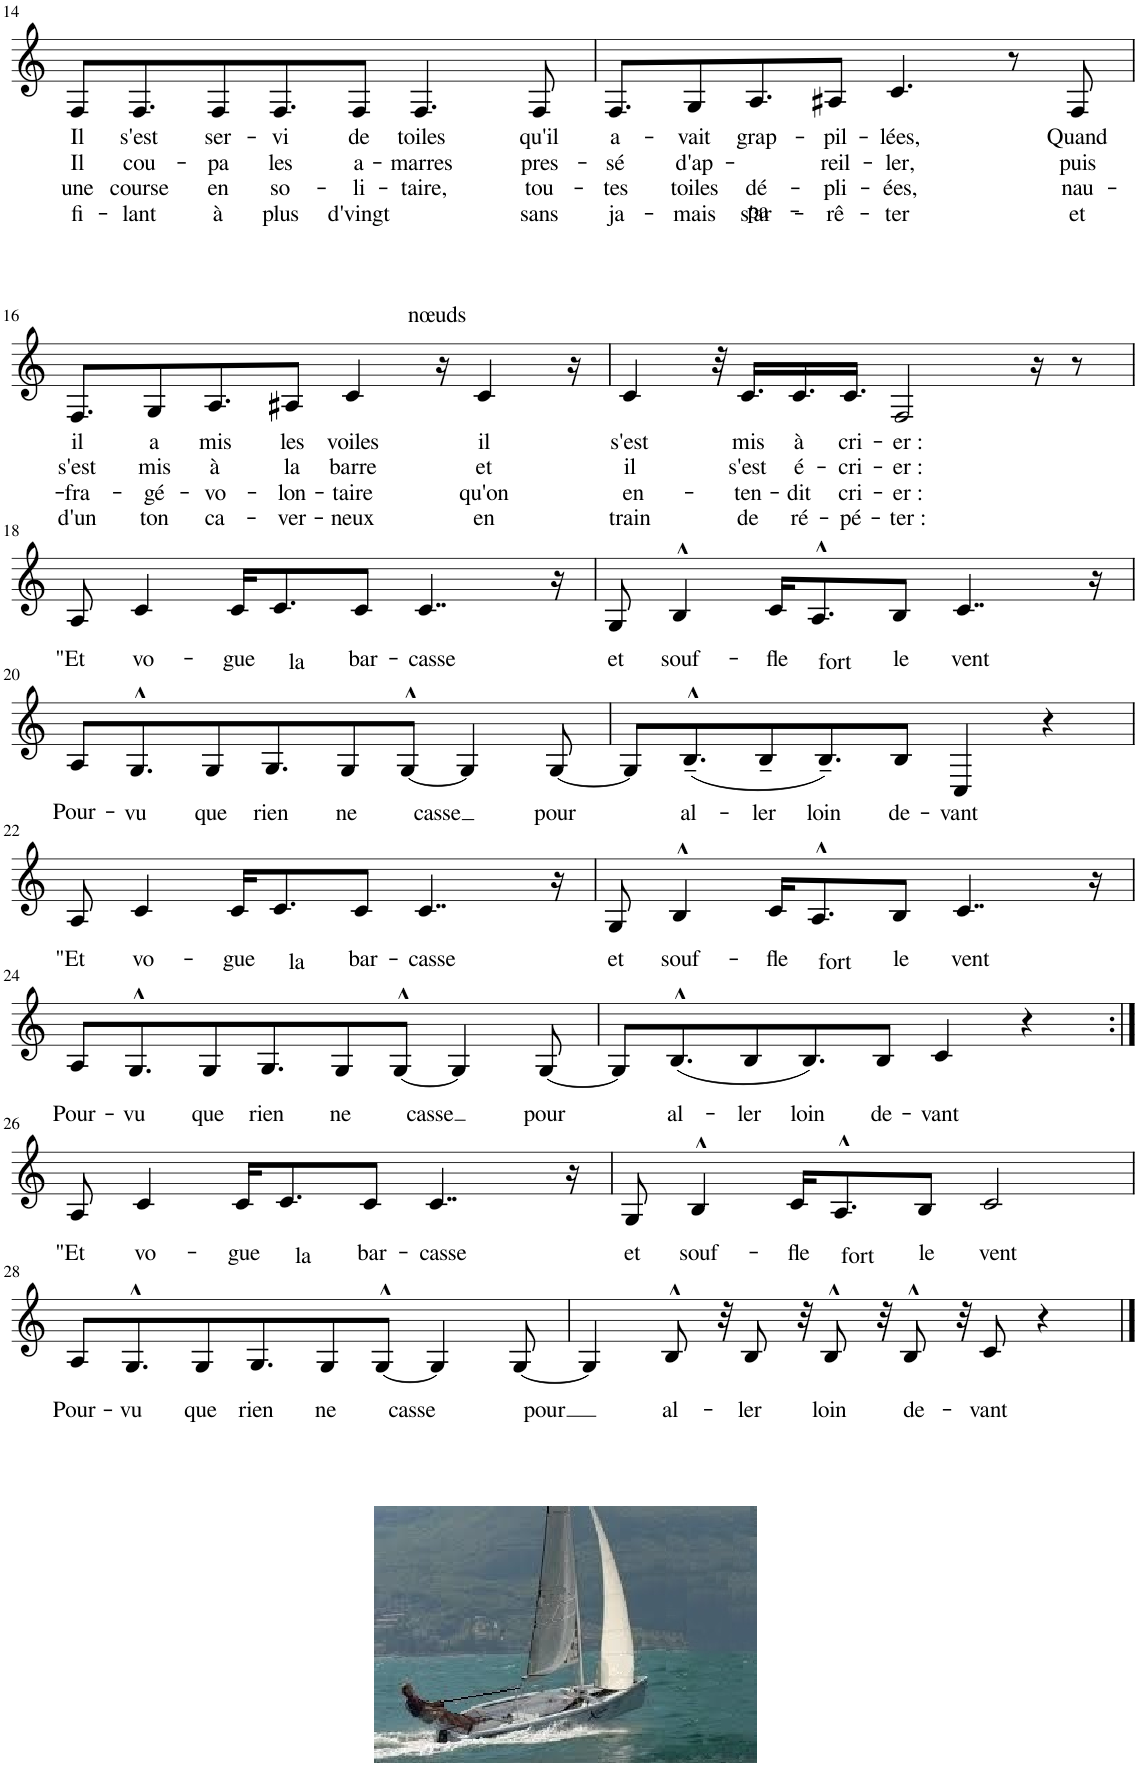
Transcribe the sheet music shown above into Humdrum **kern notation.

**kern	**text	**text	**text	**text
*part1	*part1	*part1	*part1	*part1
*staff1	*staff1	*staff1	*staff1	*staff1
*I"Piano	*	*	*	*
*I'Pia.	*	*	*	*
!!LO:PB:g=z
*clefG2	*	*	*	*
*k[]	*	*	*	*
*M10/8	*	*	*	*
=14	=14	=14	=14	=14
!	!LO:LY:b	!LO:LY:b	!LO:LY:b	!LO:LY:b
8F/L	Il	Il	une	fi-
!	!LO:LY:b	!LO:LY:b	!LO:LY:b	!LO:LY:b
8.F/	s'est	cou-	course	-lant
!	!LO:LY:b	!LO:LY:b	!LO:LY:b	!LO:LY:b
8F/	ser-	-pa	en	à
!	!LO:LY:b	!LO:LY:b	!LO:LY:b	!LO:LY:b
8.F/	-vi	les	so-	plus
!	!LO:LY:b	!LO:LY:b	!LO:LY:b	!LO:LY:b
8F/J	de	a-	-li-	d'vingt
!	!LO:LY:b	!LO:LY:b	!LO:LY:b	!LO:LY:b
4.F/	toiles	-marres	-taire,	nœuds
!	!LO:LY:b	!LO:LY:b	!LO:LY:b	!LO:LY:b
8F/	qu'il	pres-	tou-	sans
=15	=15	=15	=15	=15
!	!LO:LY:b	!LO:LY:b	!LO:LY:b	!LO:LY:b
8.F/L	a-	-sé	-tes	ja-
!	!LO:LY:b	!LO:LY:b	!LO:LY:b	!LO:LY:b
8G/	-vait	d'ap-	toiles	-mais
!	!LO:LY:b	!LO:LY:b	!LO:LY:b	!LO:LY:b
8.A/	grap-	-pa-	dé-	s'ar-
!	!LO:LY:b	!LO:LY:b	!LO:LY:b	!LO:LY:b
8A#X/J	-pil-	-reil-	-pli-	-rê-
!	!LO:LY:b	!LO:LY:b	!LO:LY:b	!LO:LY:b
4.c/	-lées,	-ler,	-ées,	-ter
8r	.	.	.	.
!	!LO:LY:b	!LO:LY:b	!LO:LY:b	!LO:LY:b
8F/	Quand	puis	nau-	et
!!LO:LB:g=z
=16	=16	=16	=16	=16
!	!LO:LY:b	!LO:LY:b	!LO:LY:b	!LO:LY:b
8.F/L	il	s'est	-fra-	d'un
!	!LO:LY:b	!LO:LY:b	!LO:LY:b	!LO:LY:b
8G/	a	mis	-gé-	ton
!	!LO:LY:b	!LO:LY:b	!LO:LY:b	!LO:LY:b
8.A/	mis	à	-vo-	ca-
!	!LO:LY:b	!LO:LY:b	!LO:LY:b	!LO:LY:b
8A#X/J	les	la	-lon-	-ver-
!	!LO:LY:b	!LO:LY:b	!LO:LY:b	!LO:LY:b
4c/	voiles	barre	-taire	-neux
16r	.	.	.	.
!	!LO:LY:b	!LO:LY:b	!LO:LY:b	!LO:LY:b
4c/	il	et	qu'on	en
16r	.	.	.	.
=17	=17	=17	=17	=17
!	!LO:LY:b	!LO:LY:b	!LO:LY:b	!LO:LY:b
4c/	s'est	il	en-	train
32r	.	.	.	.
!	!LO:LY:b	!LO:LY:b	!LO:LY:b	!LO:LY:b
16.c/LL	mis	s'est	-ten-	-de
!	!LO:LY:b	!LO:LY:b	!LO:LY:b	!LO:LY:b
16.c/	à	é-	-dit	ré-
!	!LO:LY:b	!LO:LY:b	!LO:LY:b	!LO:LY:b
16.c/JJ	cri-	-cri-	cri-	-pé-
!	!LO:LY:b	!LO:LY:b	!LO:LY:b	!LO:LY:b
2F/	-er :	-er :	-er :	-ter :
16r	.	.	.	.
8r	.	.	.	.
!!LO:LB:g=z
=18	=18	=18	=18	=18
!	!LO:LY:b	!	!	!
8A/	"Et	.	.	.
!	!LO:LY:b	!	!	!
4c/	vo-	.	.	.
!	!LO:LY:b	!	!	!
16c/KL	-gue	.	.	.
!	!LO:LY:b	!	!	!
8.c/	la	.	.	.
!	!LO:LY:b	!	!	!
8c/J	bar-	.	.	.
!	!LO:LY:b	!	!	!
4..c/	-casse	.	.	.
16r	.	.	.	.
=19	=19	=19	=19	=19
!	!LO:LY:b	!	!	!
8G/	et	.	.	.
!	!LO:LY:b	!	!	!
4B^^/	souf-	.	.	.
!	!LO:LY:b	!	!	!
16c/KL	-fle	.	.	.
!	!LO:LY:b	!	!	!
8.A^^/	fort	.	.	.
!	!LO:LY:b	!	!	!
8B/J	le	.	.	.
!	!LO:LY:b	!	!	!
4..c/	vent	.	.	.
16r	.	.	.	.
!!LO:LB:g=z
=20	=20	=20	=20	=20
!	!LO:LY:b	!	!	!
8A/L	Pour-	.	.	.
!	!LO:LY:b	!	!	!
8.G^^/	-vu	.	.	.
!	!LO:LY:b	!	!	!
8G/	que	.	.	.
!	!LO:LY:b	!	!	!
8.G/	rien	.	.	.
!	!LO:LY:b	!	!	!
8G/	ne	.	.	.
!	!LO:LY:b	!	!	!
[8G^^/J	casse	.	.	.
4G/]	.	.	.	.
!	!LO:LY:b	!	!	!
[8G/	pour	.	.	.
=21	=21	=21	=21	=21
8G/L]	.	.	.	.
!	!LO:LY:b	!	!	!
(8.B~^^/	al-	.	.	.
!	!LO:LY:b	!	!	!
8B~/	-ler	.	.	.
!	!LO:LY:b	!	!	!
8.B~/)	loin	.	.	.
!	!LO:LY:b	!	!	!
8B/J	de-	.	.	.
!	!LO:LY:b	!	!	!
4C/	-vant	.	.	.
4r	.	.	.	.
!!LO:LB:g=z
=22	=22	=22	=22	=22
!	!LO:LY:b	!	!	!
8A/	"Et	.	.	.
!	!LO:LY:b	!	!	!
4c/	vo-	.	.	.
!	!LO:LY:b	!	!	!
16c/KL	-gue	.	.	.
!	!LO:LY:b	!	!	!
8.c/	la	.	.	.
!	!LO:LY:b	!	!	!
8c/J	bar-	.	.	.
!	!LO:LY:b	!	!	!
4..c/	-casse	.	.	.
16r	.	.	.	.
=23	=23	=23	=23	=23
!	!LO:LY:b	!	!	!
8G/	et	.	.	.
!	!LO:LY:b	!	!	!
4B^^/	souf-	.	.	.
!	!LO:LY:b	!	!	!
16c/KL	-fle	.	.	.
!	!LO:LY:b	!	!	!
8.A^^/	fort	.	.	.
!	!LO:LY:b	!	!	!
8B/J	le	.	.	.
!	!LO:LY:b	!	!	!
4..c/	vent	.	.	.
16r	.	.	.	.
!!LO:LB:g=z
=24	=24	=24	=24	=24
!	!LO:LY:b	!	!	!
8A/L	Pour-	.	.	.
!	!LO:LY:b	!	!	!
8.G^^/	-vu	.	.	.
!	!LO:LY:b	!	!	!
8G/	que	.	.	.
!	!LO:LY:b	!	!	!
8.G/	rien	.	.	.
!	!LO:LY:b	!	!	!
8G/	ne	.	.	.
!	!LO:LY:b	!	!	!
[8G^^/J	casse	.	.	.
4G/]	.	.	.	.
!	!LO:LY:b	!	!	!
[8G/	pour	.	.	.
=25	=25	=25	=25	=25
8G/L]	.	.	.	.
!	!LO:LY:b	!	!	!
(8.B^^/	al-	.	.	.
!	!LO:LY:b	!	!	!
8B/	-ler	.	.	.
!	!LO:LY:b	!	!	!
8.B/)	loin	.	.	.
!	!LO:LY:b	!	!	!
8B/J	de-	.	.	.
!	!LO:LY:b	!	!	!
4c/	-vant	.	.	.
4r	.	.	.	.
!!LO:LB:g=z
=26:|!	=26:|!	=26:|!	=26:|!	=26:|!
!	!LO:LY:b	!	!	!
8A/	"Et	.	.	.
!	!LO:LY:b	!	!	!
4c/	vo-	.	.	.
!	!LO:LY:b	!	!	!
16c/KL	-gue	.	.	.
!	!LO:LY:b	!	!	!
8.c/	la	.	.	.
!	!LO:LY:b	!	!	!
8c/J	bar-	.	.	.
!	!LO:LY:b	!	!	!
4..c/	-casse	.	.	.
16r	.	.	.	.
=27	=27	=27	=27	=27
!	!LO:LY:b	!	!	!
8G/	et	.	.	.
!	!LO:LY:b	!	!	!
4B^^/	souf-	.	.	.
!	!LO:LY:b	!	!	!
16c/KL	-fle	.	.	.
!	!LO:LY:b	!	!	!
8.A^^/	fort	.	.	.
!	!LO:LY:b	!	!	!
8B/J	le	.	.	.
!	!LO:LY:b	!	!	!
2c/	vent	.	.	.
!!LO:LB:g=z
=28	=28	=28	=28	=28
!	!LO:LY:b	!	!	!
8A/L	Pour-	.	.	.
!	!LO:LY:b	!	!	!
8.G^^/	-vu	.	.	.
!	!LO:LY:b	!	!	!
8G/	que	.	.	.
!	!LO:LY:b	!	!	!
8.G/	rien	.	.	.
!	!LO:LY:b	!	!	!
8G/	ne	.	.	.
!	!LO:LY:b	!	!	!
[8G^^/J	casse	.	.	.
4G/]	.	.	.	.
!	!LO:LY:b	!	!	!
[8G/	pour	.	.	.
=29	=29	=29	=29	=29
4G/]	.	.	.	.
!	!LO:LY:b	!	!	!
8B^^/	al-	.	.	.
32r	.	.	.	.
!	!LO:LY:b	!	!	!
8B/	-ler	.	.	.
32r	.	.	.	.
!	!LO:LY:b	!	!	!
8B^^/	loin	.	.	.
32r	.	.	.	.
!	!LO:LY:b	!	!	!
8B^^/	de-	.	.	.
32r	.	.	.	.
!	!LO:LY:b	!	!	!
8c/	-vant	.	.	.
4r	.	.	.	.
==	==	==	==	==
*-	*-	*-	*-	*-
